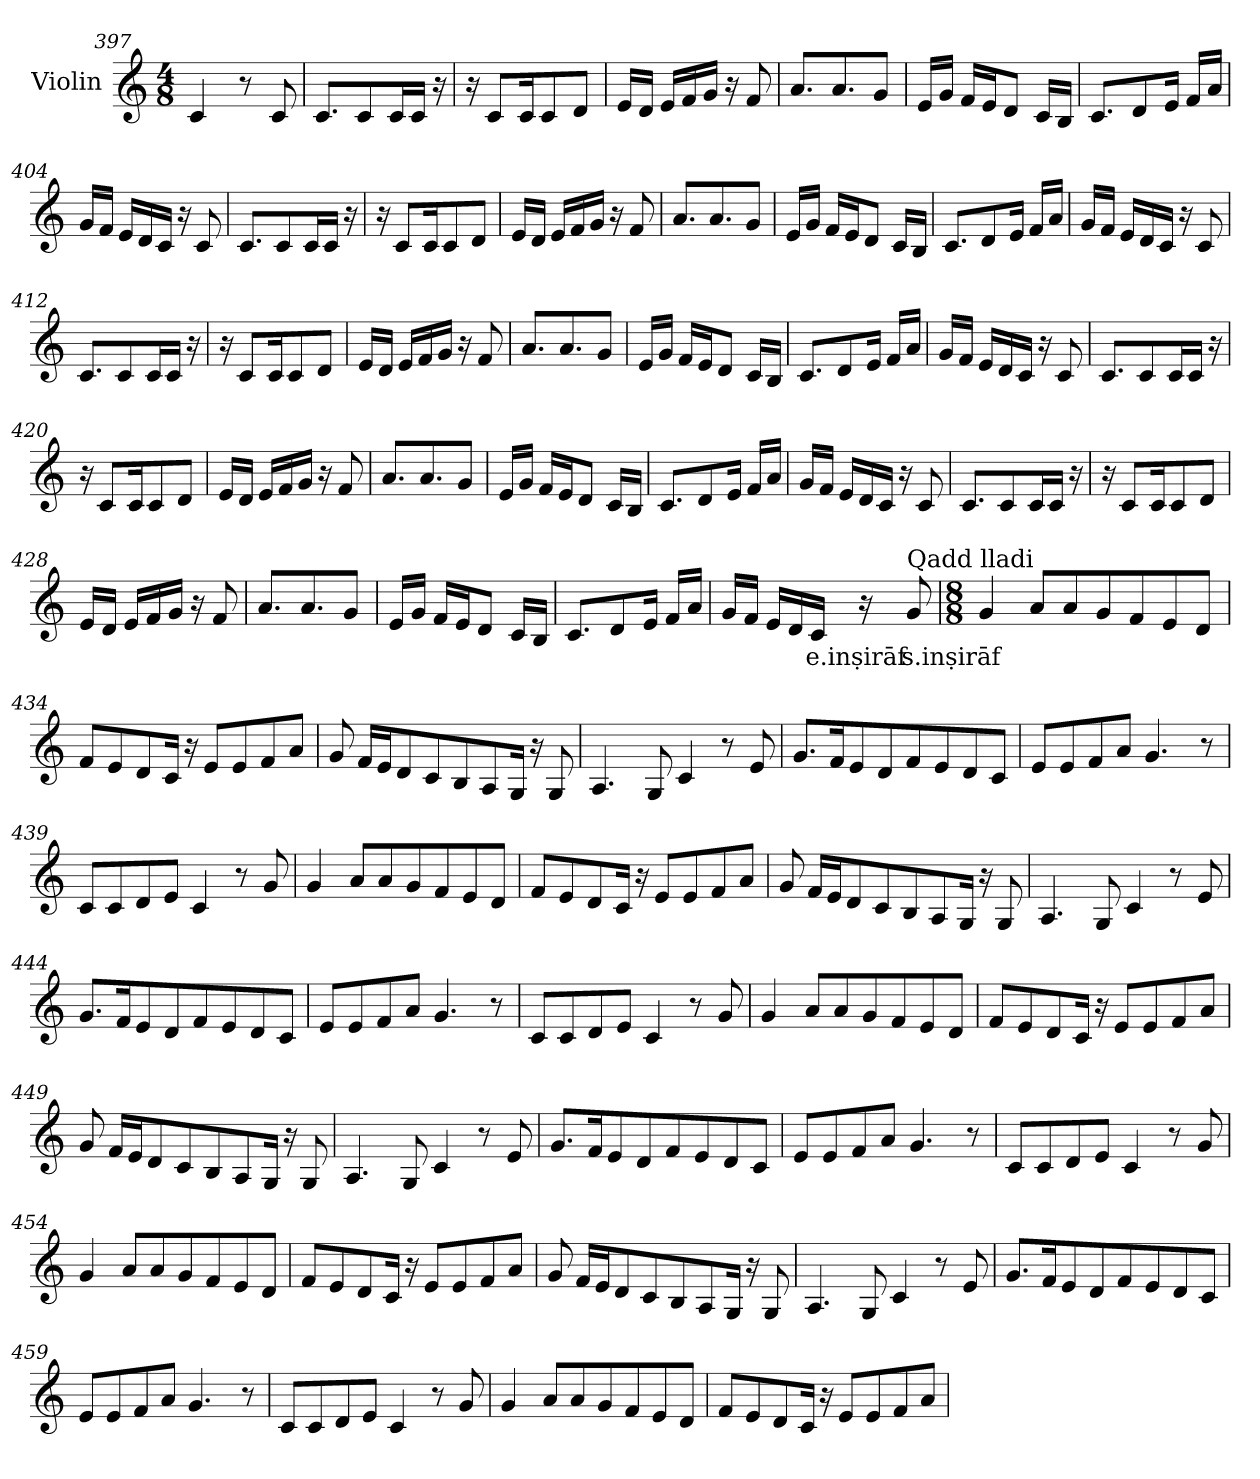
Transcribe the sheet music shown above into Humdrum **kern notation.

**kern	**text
*part1	*part1
*staff1	*staff1
*I"Violin	*
*clefG2	*
*k[]	*
*M4/8	*
=397	=397
4c/	.
8r	.
8c/	.
=398	=398
8.c/L	.
8c/	.
16c/L	.
16c/JJ	.
16r	.
=399	=399
16r	.
8c/L	.
16c/K	.
8c/	.
8d/J	.
!!LO:LB:g=z
=400	=400
16e/LL	.
16d/JJ	.
16e/LL	.
16f/	.
16g/JJ	.
16r	.
8f/	.
=401	=401
8.a/L	.
8.a/	.
8g/J	.
=402	=402
16e/LL	.
16g/JJ	.
16f/LL	.
16e/J	.
8d/J	.
16c/LL	.
16B/JJ	.
=403	=403
8.c/L	.
8d/	.
16e/Jk	.
16f/LL	.
16a/JJ	.
=404	=404
16g/LL	.
16f/JJ	.
16e/LL	.
16d/	.
16c/JJ	.
16r	.
8c/	.
=405	=405
8.c/L	.
8c/	.
16c/L	.
16c/JJ	.
16r	.
!!LO:LB:g=z
=406	=406
16r	.
8c/L	.
16c/K	.
8c/	.
8d/J	.
=407	=407
16e/LL	.
16d/JJ	.
16e/LL	.
16f/	.
16g/JJ	.
16r	.
8f/	.
=408	=408
8.a/L	.
8.a/	.
8g/J	.
=409	=409
16e/LL	.
16g/JJ	.
16f/LL	.
16e/J	.
8d/J	.
16c/LL	.
16B/JJ	.
=410	=410
8.c/L	.
8d/	.
16e/Jk	.
16f/LL	.
16a/JJ	.
=411	=411
16g/LL	.
16f/JJ	.
16e/LL	.
16d/	.
16c/JJ	.
16r	.
8c/	.
!!LO:LB:g=z
=412	=412
8.c/L	.
8c/	.
16c/L	.
16c/JJ	.
16r	.
=413	=413
16r	.
8c/L	.
16c/K	.
8c/	.
8d/J	.
=414	=414
16e/LL	.
16d/JJ	.
16e/LL	.
16f/	.
16g/JJ	.
16r	.
8f/	.
=415	=415
8.a/L	.
8.a/	.
8g/J	.
=416	=416
16e/LL	.
16g/JJ	.
16f/LL	.
16e/J	.
8d/J	.
16c/LL	.
16B/JJ	.
=417	=417
8.c/L	.
8d/	.
16e/Jk	.
16f/LL	.
16a/JJ	.
!!LO:LB:g=z
=418	=418
16g/LL	.
16f/JJ	.
16e/LL	.
16d/	.
16c/JJ	.
16r	.
8c/	.
=419	=419
8.c/L	.
8c/	.
16c/L	.
16c/JJ	.
16r	.
=420	=420
16r	.
8c/L	.
16c/K	.
8c/	.
8d/J	.
=421	=421
16e/LL	.
16d/JJ	.
16e/LL	.
16f/	.
16g/JJ	.
16r	.
8f/	.
=422	=422
8.a/L	.
8.a/	.
8g/J	.
=423	=423
16e/LL	.
16g/JJ	.
16f/LL	.
16e/J	.
8d/J	.
16c/LL	.
16B/JJ	.
!!LO:PB:g=z
=424	=424
8.c/L	.
8d/	.
16e/Jk	.
16f/LL	.
16a/JJ	.
=425	=425
16g/LL	.
16f/JJ	.
16e/LL	.
16d/	.
16c/JJ	.
16r	.
8c/	.
=426	=426
8.c/L	.
8c/	.
16c/L	.
16c/JJ	.
16r	.
=427	=427
16r	.
8c/L	.
16c/K	.
8c/	.
8d/J	.
=428	=428
16e/LL	.
16d/JJ	.
16e/LL	.
16f/	.
16g/JJ	.
16r	.
8f/	.
=429	=429
8.a/L	.
8.a/	.
8g/J	.
!!LO:LB:g=z
=430	=430
16e/LL	.
16g/JJ	.
16f/LL	.
16e/J	.
8d/J	.
16c/LL	.
16B/JJ	.
=431	=431
8.c/L	.
8d/	.
16e/Jk	.
16f/LL	.
16a/JJ	.
=432	=432
16g/LL	.
16f/JJ	.
16e/LL	.
16d/	.
!	!LO:LY:b
16c/JJ	e.inṣirāf
16r	.
!LO:TX:a:t=Qadd lladi	!
!	!LO:LY:b
8g/	s.inṣirāf
=433	=433
*M8/8	*
4g/	.
8a/L	.
8a/	.
8g/	.
8f/	.
8e/	.
8d/J	.
=434	=434
8f/L	.
8e/	.
8d/	.
16c/Jk	.
16r	.
8e/L	.
8e/	.
8f/	.
8a/J	.
!!LO:LB:g=z
=435	=435
8g/	.
16f/LL	.
16e/J	.
8d/	.
8c/	.
8B/	.
8A/	.
16G/Jk	.
16r	.
8G/	.
=436	=436
4.A/	.
8G/	.
4c/	.
8r	.
8e/	.
=437	=437
8.g/L	.
16f/K	.
8e/	.
8d/	.
8f/	.
8e/	.
8d/	.
8c/J	.
=438	=438
8e/L	.
8e/	.
8f/	.
8a/J	.
4.g/	.
8r	.
!!LO:LB:g=z
=439	=439
8c/L	.
8c/	.
8d/	.
8e/J	.
4c/	.
8r	.
8g/	.
=440	=440
4g/	.
8a/L	.
8a/	.
8g/	.
8f/	.
8e/	.
8d/J	.
=441	=441
8f/L	.
8e/	.
8d/	.
16c/Jk	.
16r	.
8e/L	.
8e/	.
8f/	.
8a/J	.
!!LO:LB:g=z
=442	=442
8g/	.
16f/LL	.
16e/J	.
8d/	.
8c/	.
8B/	.
8A/	.
16G/Jk	.
16r	.
8G/	.
=443	=443
4.A/	.
8G/	.
4c/	.
8r	.
8e/	.
=444	=444
8.g/L	.
16f/K	.
8e/	.
8d/	.
8f/	.
8e/	.
8d/	.
8c/J	.
=445	=445
8e/L	.
8e/	.
8f/	.
8a/J	.
4.g/	.
8r	.
!!LO:LB:g=z
=446	=446
8c/L	.
8c/	.
8d/	.
8e/J	.
4c/	.
8r	.
8g/	.
=447	=447
4g/	.
8a/L	.
8a/	.
8g/	.
8f/	.
8e/	.
8d/J	.
=448	=448
8f/L	.
8e/	.
8d/	.
16c/Jk	.
16r	.
8e/L	.
8e/	.
8f/	.
8a/J	.
!!LO:LB:g=z
=449	=449
8g/	.
16f/LL	.
16e/J	.
8d/	.
8c/	.
8B/	.
8A/	.
16G/Jk	.
16r	.
8G/	.
=450	=450
4.A/	.
8G/	.
4c/	.
8r	.
8e/	.
=451	=451
8.g/L	.
16f/K	.
8e/	.
8d/	.
8f/	.
8e/	.
8d/	.
8c/J	.
=452	=452
8e/L	.
8e/	.
8f/	.
8a/J	.
4.g/	.
8r	.
!!LO:LB:g=z
=453	=453
8c/L	.
8c/	.
8d/	.
8e/J	.
4c/	.
8r	.
8g/	.
=454	=454
4g/	.
8a/L	.
8a/	.
8g/	.
8f/	.
8e/	.
8d/J	.
=455	=455
8f/L	.
8e/	.
8d/	.
16c/Jk	.
16r	.
8e/L	.
8e/	.
8f/	.
8a/J	.
!!LO:PB:g=z
=456	=456
8g/	.
16f/LL	.
16e/J	.
8d/	.
8c/	.
8B/	.
8A/	.
16G/Jk	.
16r	.
8G/	.
=457	=457
4.A/	.
8G/	.
4c/	.
8r	.
8e/	.
=458	=458
8.g/L	.
16f/K	.
8e/	.
8d/	.
8f/	.
8e/	.
8d/	.
8c/J	.
=459	=459
8e/L	.
8e/	.
8f/	.
8a/J	.
4.g/	.
8r	.
!!LO:LB:g=z
=460	=460
8c/L	.
8c/	.
8d/	.
8e/J	.
4c/	.
8r	.
8g/	.
=461	=461
4g/	.
8a/L	.
8a/	.
8g/	.
8f/	.
8e/	.
8d/J	.
=462	=462
8f/L	.
8e/	.
8d/	.
16c/Jk	.
16r	.
8e/L	.
8e/	.
8f/	.
8a/J	.
=	=
*-	*-
